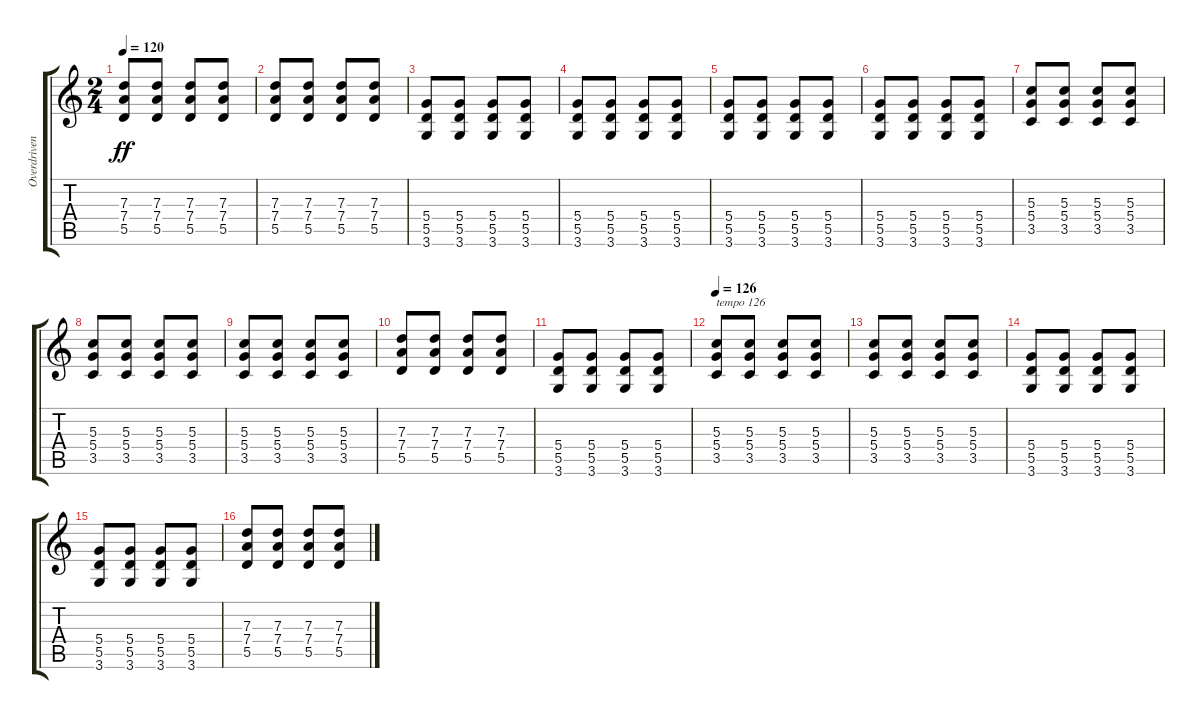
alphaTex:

\track ("Overdriven" "Overdriven") {instrument overdrivenguitar}
\staff {score tabs}
\tuning (E4 B3 G3 D3 A2 E2) {hide}
\ts (2 4)
\tempo 120
\clef g2
\ks c
(7.3 7.4 5.5).8{dy ff} (7.3 7.4 5.5).8 (7.3 7.4 5.5).8 (7.3 7.4 5.5).8 |
(7.3 7.4 5.5).8 (7.3 7.4 5.5).8 (7.3 7.4 5.5).8 (7.3 7.4 5.5).8 |
(5.4 5.5 3.6).8 (5.4 5.5 3.6).8 (5.4 5.5 3.6).8 (5.4 5.5 3.6).8 |
(5.4 5.5 3.6).8 (5.4 5.5 3.6).8 (5.4 5.5 3.6).8 (5.4 5.5 3.6).8 |
(5.4 5.5 3.6).8 (5.4 5.5 3.6).8 (5.4 5.5 3.6).8 (5.4 5.5 3.6).8 |
(5.4 5.5 3.6).8 (5.4 5.5 3.6).8 (5.4 5.5 3.6).8 (5.4 5.5 3.6).8 |
(5.3 5.4 3.5).8 (5.3 5.4 3.5).8 (5.3 5.4 3.5).8 (5.3 5.4 3.5).8 |
(5.3 5.4 3.5).8 (5.3 5.4 3.5).8 (5.3 5.4 3.5).8 (5.3 5.4 3.5).8 |
(5.3 5.4 3.5).8 (5.3 5.4 3.5).8 (5.3 5.4 3.5).8 (5.3 5.4 3.5).8 |
(7.3 7.4 5.5).8 (7.3 7.4 5.5).8 (7.3 7.4 5.5).8 (7.3 7.4 5.5).8 |
(5.4 5.5 3.6).8 (5.4 5.5 3.6).8 (5.4 5.5 3.6).8 (5.4 5.5 3.6).8 |
\tempo 126
(5.3 5.4 3.5).8{txt "tempo 126"} (5.3 5.4 3.5).8 (5.3 5.4 3.5).8 (5.3 5.4 3.5).8 |
(5.3 5.4 3.5).8 (5.3 5.4 3.5).8 (5.3 5.4 3.5).8 (5.3 5.4 3.5).8 |
(5.4 5.5 3.6).8 (5.4 5.5 3.6).8 (5.4 5.5 3.6).8 (5.4 5.5 3.6).8 |
(5.4 5.5 3.6).8 (5.4 5.5 3.6).8 (5.4 5.5 3.6).8 (5.4 5.5 3.6).8 |
(7.3 7.4 5.5).8 (7.3 7.4 5.5).8 (7.3 7.4 5.5).8 (7.3 7.4 5.5).8
